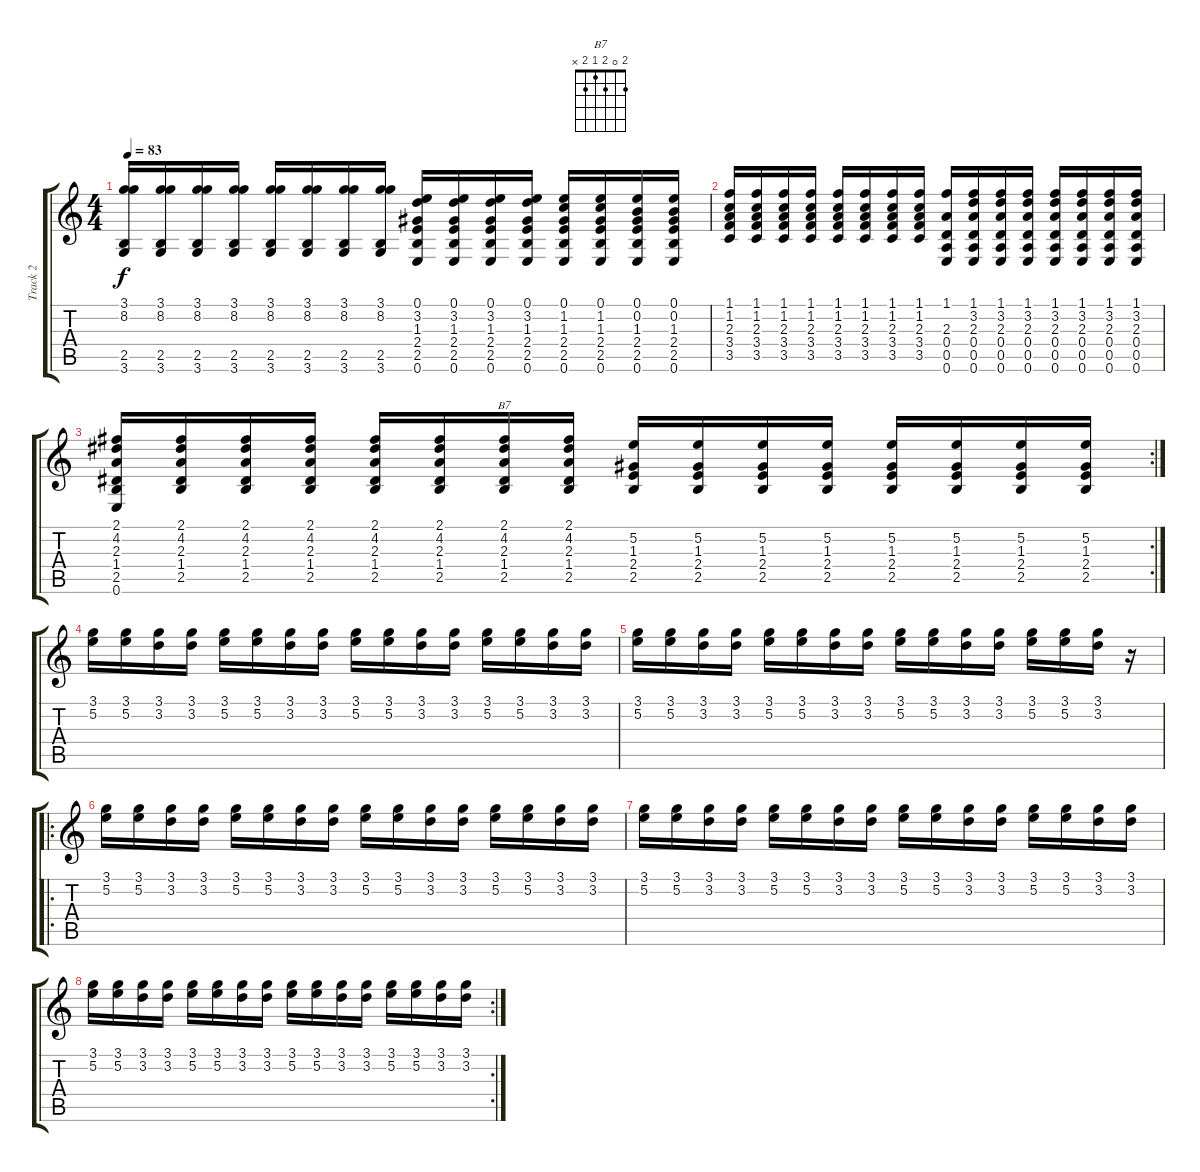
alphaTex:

\track ("Track 2" "Track 2") {instrument overdrivenguitar}
\staff {score tabs}
\tuning (E4 B3 G3 D3 A2 E2) {hide}
\chord ("B7" 2 0 2 1 2 x)
\ts (4 4)
\tempo 83
\clef g2
\ks c
(3.1 8.2 2.5 3.6).16{dy f} (3.1 8.2 2.5 3.6).16 (3.1 8.2 2.5 3.6).16 (3.1 8.2 2.5 3.6).16 (3.1 8.2 2.5 3.6).16 (3.1 8.2 2.5 3.6).16 (3.1 8.2 2.5 3.6).16 (3.1 8.2 2.5 3.6).16 (0.1 3.2 1.3 2.4 2.5 0.6).16 (0.1 3.2 1.3 2.4 2.5 0.6).16 (0.1 3.2 1.3 2.4 2.5 0.6).16 (0.1 3.2 1.3 2.4 2.5 0.6).16 (0.1 1.2 1.3 2.4 2.5 0.6).16 (0.1 1.2 1.3 2.4 2.5 0.6).16 (0.1 0.2 1.3 2.4 2.5 0.6).16 (0.1 0.2 1.3 2.4 2.5 0.6).16 |
(1.1 1.2 2.3 3.4 3.5).16 (1.1 1.2 2.3 3.4 3.5).16 (1.1 1.2 2.3 3.4 3.5).16 (1.1 1.2 2.3 3.4 3.5).16 (1.1 1.2 2.3 3.4 3.5).16 (1.1 1.2 2.3 3.4 3.5).16 (1.1 1.2 2.3 3.4 3.5).16 (1.1 1.2 2.3 3.4 3.5).16 (1.1 2.3 0.4 0.5 0.6).16 (1.1 3.2 2.3 0.4 0.5 0.6).16 (1.1 3.2 2.3 0.4 0.5 0.6).16 (1.1 3.2 2.3 0.4 0.5 0.6).16 (1.1 3.2 2.3 0.4 0.5 0.6).16 (1.1 3.2 2.3 0.4 0.5 0.6).16 (1.1 3.2 2.3 0.4 0.5 0.6).16 (1.1 3.2 2.3 0.4 0.5 0.6).16 |
\rc 2
(2.1 4.2 2.3 1.4 2.5 0.6).16 (2.1 4.2 2.3 1.4 2.5).16 (2.1 4.2 2.3 1.4 2.5).16 (2.1 4.2 2.3 1.4 2.5).16 (2.1 4.2 2.3 1.4 2.5).16 (2.1 4.2 2.3 1.4 2.5).16 (2.1 4.2 2.3 1.4 2.5).16{ch "B7"} (2.1 4.2 2.3 1.4 2.5).16 (5.2 1.3 2.4 2.5).16 (5.2 1.3 2.4 2.5).16 (5.2 1.3 2.4 2.5).16 (5.2 1.3 2.4 2.5).16 (5.2 1.3 2.4 2.5).16 (5.2 1.3 2.4 2.5).16 (5.2 1.3 2.4 2.5).16 (5.2 1.3 2.4 2.5).16 |
(3.1 5.2).16 (3.1 5.2).16 (3.1 3.2).16 (3.1 3.2).16 (3.1 5.2).16 (3.1 5.2).16 (3.1 3.2).16 (3.1 3.2).16 (3.1 5.2).16 (3.1 5.2).16 (3.1 3.2).16 (3.1 3.2).16 (3.1 5.2).16 (3.1 5.2).16 (3.1 3.2).16 (3.1 3.2).16 |
(3.1 5.2).16 (3.1 5.2).16 (3.1 3.2).16 (3.1 3.2).16 (3.1 5.2).16 (3.1 5.2).16 (3.1 3.2).16 (3.1 3.2).16 (3.1 5.2).16 (3.1 5.2).16 (3.1 3.2).16 (3.1 3.2).16 (3.1 5.2).16 (3.1 5.2).16 (3.1 3.2).16 r.16 |
\ro
(3.1 5.2).16 (3.1 5.2).16 (3.1 3.2).16 (3.1 3.2).16 (3.1 5.2).16 (3.1 5.2).16 (3.1 3.2).16 (3.1 3.2).16 (3.1 5.2).16 (3.1 5.2).16 (3.1 3.2).16 (3.1 3.2).16 (3.1 5.2).16 (3.1 5.2).16 (3.1 3.2).16 (3.1 3.2).16 |
(3.1 5.2).16 (3.1 5.2).16 (3.1 3.2).16 (3.1 3.2).16 (3.1 5.2).16 (3.1 5.2).16 (3.1 3.2).16 (3.1 3.2).16 (3.1 5.2).16 (3.1 5.2).16 (3.1 3.2).16 (3.1 3.2).16 (3.1 5.2).16 (3.1 5.2).16 (3.1 3.2).16 (3.1 3.2).16 |
\rc 2
(3.1 5.2).16 (3.1 5.2).16 (3.1 3.2).16 (3.1 3.2).16 (3.1 5.2).16 (3.1 5.2).16 (3.1 3.2).16 (3.1 3.2).16 (3.1 5.2).16 (3.1 5.2).16 (3.1 3.2).16 (3.1 3.2).16 (3.1 5.2).16 (3.1 5.2).16 (3.1 3.2).16 (3.1 3.2).16
